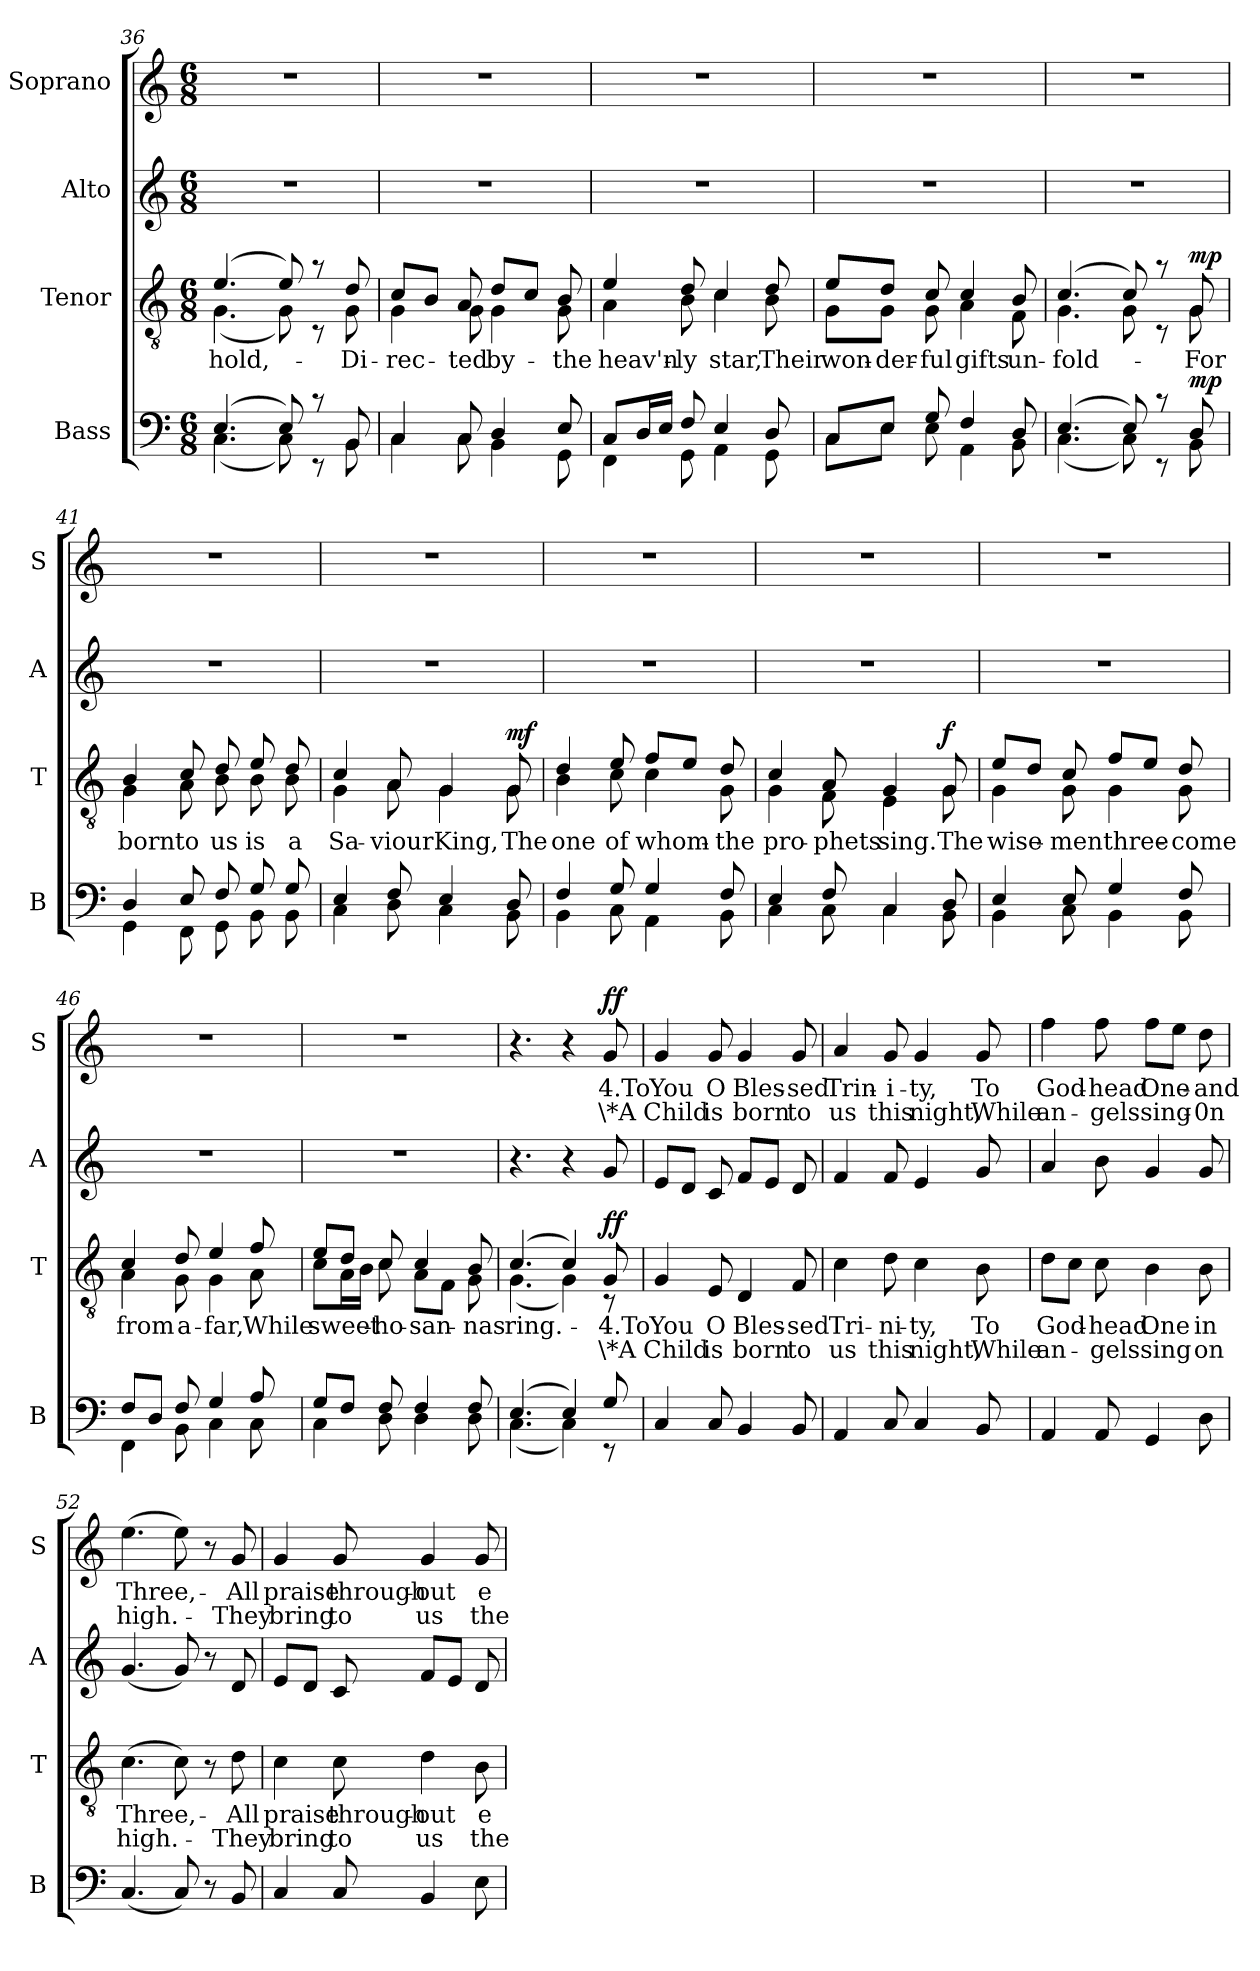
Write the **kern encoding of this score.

**kern	**dynam	**kern	**text	**text	**dynam	**kern	**kern	**text	**text	**dynam
*part4	*part4	*part3	*part3	*part3	*part3	*part2	*part1	*part1	*part1	*part1
*staff4	*staff4	*staff3	*staff3	*staff3	*staff3	*staff2	*staff1	*staff1	*staff1	*staff1
*I"Bass	*	*I"Tenor	*	*	*	*I"Alto	*I"Soprano	*	*	*
*I'B	*	*I'T	*	*	*	*I'A	*I'S	*	*	*
!!LO:LB:g=z
*clefF4	*	*clefGv2	*	*	*	*clefG2	*clefG2	*	*	*
*k[]	*	*k[]	*	*	*	*k[]	*k[]	*	*	*
*C:	*	*C:	*	*	*	*C:	*C:	*	*	*
*M6/8	*	*M6/8	*	*	*	*M6/8	*M6/8	*	*	*
=36	=36	=36	=36	=36	=36	=36	=36	=36	=36	=36
*^	*	*^	*	*	*	*	*	*	*	*
(4.E/	(4.C\	.	(4.e/	(4.G\	-hold,-	.	.	2.r	2.r	.	.	.
8E/)	8C\)	.	8e/)	8G\)	.	.	.	.	.	.	.	.
8rc	8rEE	.	8ra	8rC	.	.	.	.	.	.	.	.
8BB/	8BB\	.	8d/	8G\	-Di-	.	.	.	.	.	.	.
=37	=37	=37	=37	=37	=37	=37	=37	=37	=37	=37	=37	=37
4C/	4C\	.	8c/L	4G\	-rec-	.	.	2.r	2.r	.	.	.
.	.	.	8B/J	.	.	.	.	.	.	.	.	.
8C/	8C\	.	8A/	8G\	-ted	.	.	.	.	.	.	.
4D/	4BB\	.	8d/L	4G\	by-	.	.	.	.	.	.	.
.	.	.	8c/J	.	.	.	.	.	.	.	.	.
8E/	8GG\	.	8B/	8G\	-the	.	.	.	.	.	.	.
=38	=38	=38	=38	=38	=38	=38	=38	=38	=38	=38	=38	=38
8C/L	4FF\	.	4e/	4A\	heav'n-	.	.	2.r	2.r	.	.	.
16D/L	.	.	.	.	.	.	.	.	.	.	.	.
16E/JJ	.	.	.	.	.	.	.	.	.	.	.	.
8F/	8GG\	.	8d/	8B\	-ly	.	.	.	.	.	.	.
4E/	4AA\	.	4c/	4c\	star,	.	.	.	.	.	.	.
8D/	8GG\	.	8d/	8B\	Their	.	.	.	.	.	.	.
=39	=39	=39	=39	=39	=39	=39	=39	=39	=39	=39	=39	=39
8C/L	8C\L	.	8e/L	8G\L	won-	.	.	2.r	2.r	.	.	.
8E/J	8E\J	.	8d/J	8G\J	-der-	.	.	.	.	.	.	.
8G/	8E\	.	8c/	8G\	-ful	.	.	.	.	.	.	.
4F/	4AA\	.	4c/	4A\	gifts	.	.	.	.	.	.	.
8D/	8BB\	.	8B/	8F\	un-	.	.	.	.	.	.	.
!!LO:PB:g=z
=40	=40	=40	=40	=40	=40	=40	=40	=40	=40	=40	=40	=40
(4.E/	(4.C\	.	(4.c/	4.G\	-fold-	.	.	2.r	2.r	.	.	.
8E/)	8C\)	.	8c/)	8G\	.	.	.	.	.	.	.	.
8rc	8rEE	.	8ra	8rC	.	.	.	.	.	.	.	.
!	!	!LO:DY:a	!	!	!	!	!LO:DY:a	!	!	!	!	!
8D/	8BB\	mp	8G/	8G\	-For	.	mp	.	.	.	.	.
=41	=41	=41	=41	=41	=41	=41	=41	=41	=41	=41	=41	=41
4D/	4GG\	.	4B/	4G\	born	.	.	2.r	2.r	.	.	.
8E/	8FF\	.	8c/	8A\	to	.	.	.	.	.	.	.
8F/	8GG\	.	8d/	8B\	us	.	.	.	.	.	.	.
8G/	8BB\	.	8e/	8B\	is	.	.	.	.	.	.	.
8G/	8BB\	.	8d/	8B\	a	.	.	.	.	.	.	.
=42	=42	=42	=42	=42	=42	=42	=42	=42	=42	=42	=42	=42
4E/	4C\	.	4c/	4G\	Sa-	.	.	2.r	2.r	.	.	.
8F/	8D\	.	8A/	8A\	-viour	.	.	.	.	.	.	.
4E/	4C\	.	4G/	4G\	King,	.	.	.	.	.	.	.
!	!	!	!	!	!	!	!LO:DY:a	!	!	!	!	!
8D/	8BB\	.	8G/	8G\	The	.	mf	.	.	.	.	.
=43	=43	=43	=43	=43	=43	=43	=43	=43	=43	=43	=43	=43
4F/	4BB\	.	4d/	4B\	one	.	.	2.r	2.r	.	.	.
8G/	8C\	.	8e/	8c\	of	.	.	.	.	.	.	.
4G/	4AA\	.	8f/L	4c\	whom-	.	.	.	.	.	.	.
.	.	.	8e/J	.	.	.	.	.	.	.	.	.
8F/	8BB\	.	8d/	8G\	-the	.	.	.	.	.	.	.
!!LO:LB:g=z
=44	=44	=44	=44	=44	=44	=44	=44	=44	=44	=44	=44	=44
4E/	4C\	.	4c/	4G\	pro-	.	.	2.r	2.r	.	.	.
8F/	8C\	.	8A/	8F\	-phets	.	.	.	.	.	.	.
4C/	4C\	.	4G/	4E\	sing.	.	.	.	.	.	.	.
!	!	!	!	!	!	!	!LO:DY:a	!	!	!	!	!
8D/	8BB\	.	8G/	8G\	The	.	f	.	.	.	.	.
=45	=45	=45	=45	=45	=45	=45	=45	=45	=45	=45	=45	=45
4E/	4BB\	.	8e/L	4G\	wise-	.	.	2.r	2.r	.	.	.
.	.	.	8d/J	.	.	.	.	.	.	.	.	.
8E/	8C\	.	8c/	8G\	-men	.	.	.	.	.	.	.
4G/	4BB\	.	8f/L	4G\	three-	.	.	.	.	.	.	.
.	.	.	8e/J	.	.	.	.	.	.	.	.	.
8F/	8BB\	.	8d/	8G\	-come	.	.	.	.	.	.	.
=46	=46	=46	=46	=46	=46	=46	=46	=46	=46	=46	=46	=46
8F/L	4FF\	.	4c/	4A\	from	.	.	2.r	2.r	.	.	.
8D/J	.	.	.	.	.	.	.	.	.	.	.	.
8F/	8BB\	.	8d/	8G\	a-	.	.	.	.	.	.	.
4G/	4C\	.	4e/	4G\	-far,	.	.	.	.	.	.	.
8A/	8C\	.	8f/	8A\	While	.	.	.	.	.	.	.
=47	=47	=47	=47	=47	=47	=47	=47	=47	=47	=47	=47	=47
8G/L	4C\	.	8e/L	8c\L	sweet-	.	.	2.r	2.r	.	.	.
8F/J	.	.	8d/J	16A\L	.	.	.	.	.	.	.	.
.	.	.	.	16B\JJ	.	.	.	.	.	.	.	.
8F/	8D\	.	8c/	8c\	-ho-	.	.	.	.	.	.	.
4F/	4D\	.	4c/	8A\L	-san-	.	.	.	.	.	.	.
.	.	.	.	8F\J	.	.	.	.	.	.	.	.
8F/	8D\	.	8B/	8G\	-nas	.	.	.	.	.	.	.
!!LO:PB:g=z
=48	=48	=48	=48	=48	=48	=48	=48	=48	=48	=48	=48	=48
(4.E/	(4.C\	.	(4.c/	(4.G\	ring.-	.	.	4.r	4.r	.	.	.
4E/)	4C\)	.	4c/)	4G\)	.	.	.	4r	4r	.	.	.
!	!	!	!	!	!	!	!LO:DY:a	!	!	!	!	!LO:DY:a
8G/	8rEE	.	8G/	8rC	-4.To	\*A	ff	8g/	8g/	-4.To	\*A	ff
*v	*v	*	*	*	*	*	*	*	*	*	*	*
*	*	*v	*v	*	*	*	*	*	*	*	*
=49	=49	=49	=49	=49	=49	=49	=49	=49	=49	=49
4C/	.	4G/	You	Child	.	8e/L	4g/	You	Child	.
.	.	.	.	.	.	8d/J	.	.	.	.
8C/	.	8E/	O	is	.	8c/	8g/	O	is	.
4BB/	.	4D/	Bles-	born	.	8f/L	4g/	Bles-	born	.
.	.	.	.	.	.	8e/J	.	.	.	.
8BB/	.	8F/	-sed	to	.	8d/	8g/	-sed	to	.
=50	=50	=50	=50	=50	=50	=50	=50	=50	=50	=50
4AA/	.	4c\	Tri-	us	.	4f/	4a/	Trin-	us	.
8C/	.	8d\	-ni-	this	.	8f/	8g/	-i-	this	.
4C/	.	4c\	-ty,	night,	.	4e/	4g/	-ty,	night,	.
8BB/	.	8B\	To	While	.	8g/	8g/	To	While	.
=51	=51	=51	=51	=51	=51	=51	=51	=51	=51	=51
4AA/	.	8d\L	God-	an-	.	4a/	4ff\	God-	an-	.
.	.	8c\J	.	.	.	.	.	.	.	.
8AA/	.	8c\	-head	-gels	.	8b\	8ff\	-head	-gels	.
4GG/	.	4B\	One	sing	.	4g/	8ff\L	One-	sing-	.
.	.	.	.	.	.	.	8ee\J	.	.	.
8D\	.	8B\	in	on	.	8g/	8dd\	-and	-0n	.
!!LO:LB:g=z
=52	=52	=52	=52	=52	=52	=52	=52	=52	=52	=52
(4.C/	.	(4.c\	Three,-	high.-	.	(4.g/	(4.ee\	Three,-	high.-	.
8C/)	.	8c\)	.	.	.	8g/)	8ee\)	.	.	.
8r	.	8r	.	.	.	8r	8r	.	.	.
8BB/	.	8d\	-All	-They	.	8d/	8g/	-All	-They	.
=53	=53	=53	=53	=53	=53	=53	=53	=53	=53	=53
4C/	.	4c\	praise	bring	.	8e/L	4g/	praise	bring	.
.	.	.	.	.	.	8d/J	.	.	.	.
8C/	.	8c\	through-	to	.	8c/	8g/	through-	to	.
4BB/	.	4d\	-out	us	.	8f/L	4g/	-out	us	.
.	.	.	.	.	.	8e/J	.	.	.	.
8E\	.	8B\	e-	the	.	8d/	8g/	e-	the	.
=	=	=	=	=	=	=	=	=	=	=
*-	*-	*-	*-	*-	*-	*-	*-	*-	*-	*-
